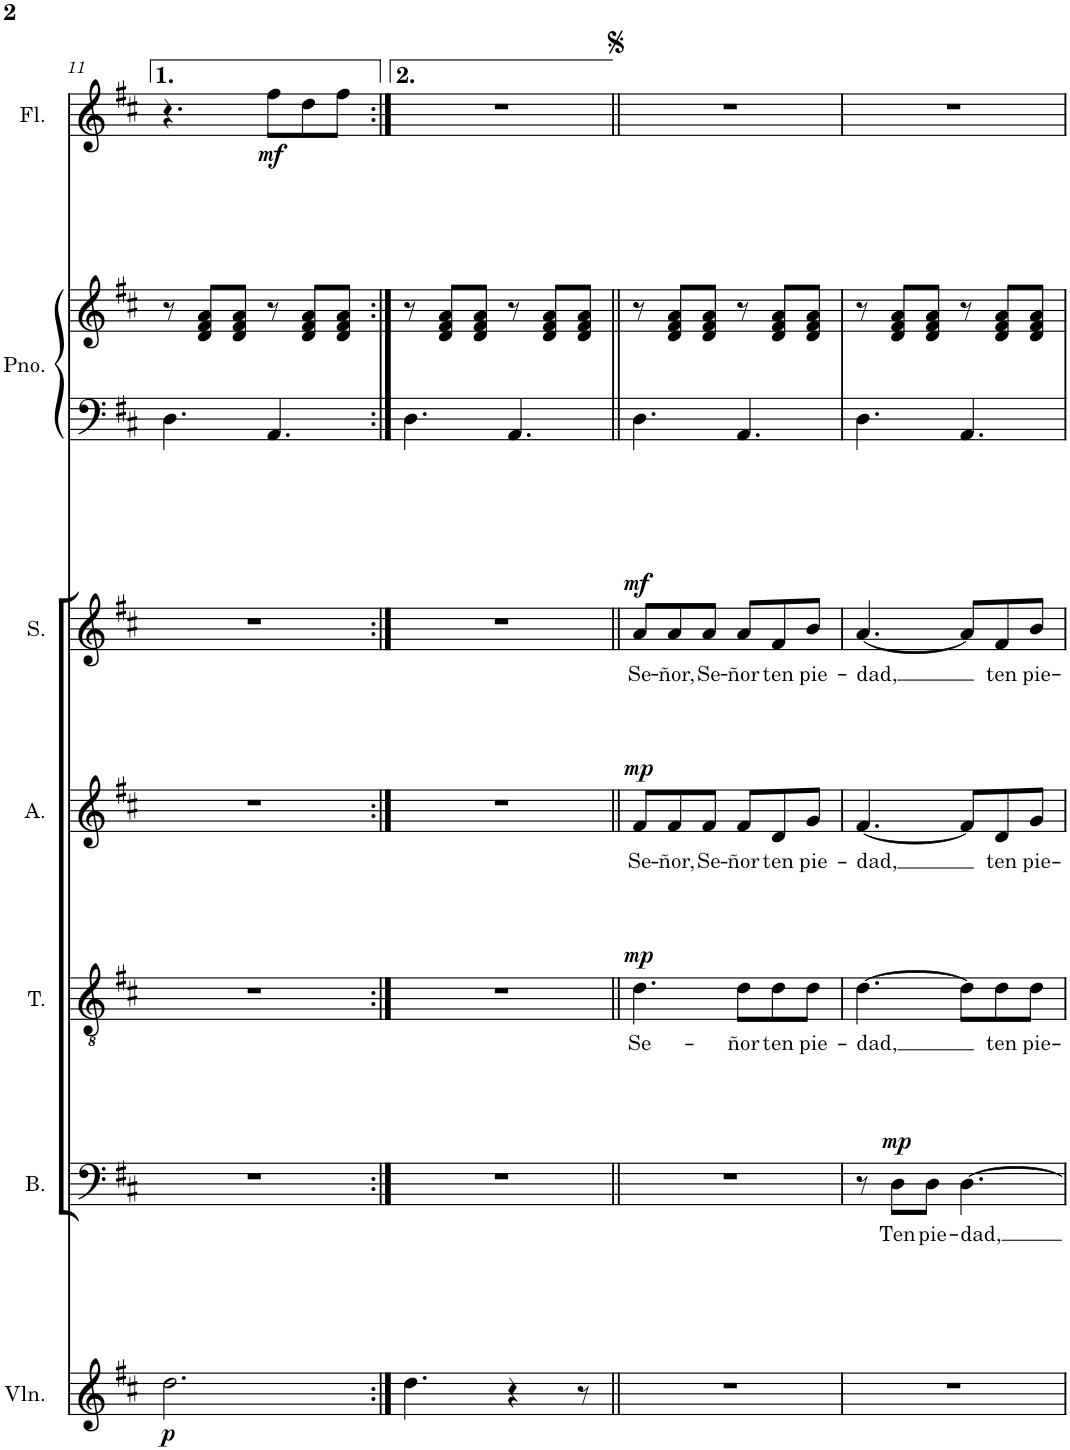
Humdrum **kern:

**kern	**dynam	**kern	**text	**dynam	**kern	**text	**dynam	**kern	**text	**dynam	**kern	**text	**dynam	**kern	**kern	**kern	**dynam
*part7	*part7	*part6	*part6	*part6	*part5	*part5	*part5	*part4	*part4	*part4	*part3	*part3	*part3	*part2	*part2	*part1	*part1
*staff8	*staff8	*staff7	*staff7	*staff7	*staff6	*staff6	*staff6	*staff5	*staff5	*staff5	*staff4	*staff4	*staff4	*staff3	*staff2	*staff1	*staff1
*I"Violín	*	*I"Bajo	*	*	*I"Tenor	*	*	*I"Alto	*	*	*I"Soprano	*	*	*I"Piano	*	*I"Flauta	*
*I'Vln.	*	*I'B.	*	*	*I'T.	*	*	*I'A.	*	*	*I'S.	*	*	*I'Pno.	*	*I'Fl.	*
!!LO:PB:g=z
*clefG2	*	*clefF4	*	*	*clefGv2	*	*	*clefG2	*	*	*clefG2	*	*	*clefF4	*clefG2	*clefG2	*
*k[f#c#]	*	*k[f#c#]	*	*	*k[f#c#]	*	*	*k[f#c#]	*	*	*k[f#c#]	*	*	*k[f#c#]	*k[f#c#]	*k[f#c#]	*
*M6/8	*	*M6/8	*	*	*M6/8	*	*	*M6/8	*	*	*M6/8	*	*	*M6/8	*M6/8	*M6/8	*
=11	=11	=11	=11	=11	=11	=11	=11	=11	=11	=11	=11	=11	=11	=11	=11	=11	=11
!	!LO:DY:b	!	!	!	!	!	!	!	!	!	!	!	!	!	!	!	!
2.dd\	p	2.r	.	.	2.r	.	.	2.r	.	.	2.r	.	.	4.D\	8r	4.r	.
.	.	.	.	.	.	.	.	.	.	.	.	.	.	.	8d/ 8f#/ 8a/L	.	.
.	.	.	.	.	.	.	.	.	.	.	.	.	.	.	8d/ 8f#/ 8a/J	.	.
!	!	!	!	!	!	!	!	!	!	!	!	!	!	!	!	!	!LO:DY:b
.	.	.	.	.	.	.	.	.	.	.	.	.	.	4.AA/	8r	8ff#\L	mf
.	.	.	.	.	.	.	.	.	.	.	.	.	.	.	8d/ 8f#/ 8a/L	8dd\	.
.	.	.	.	.	.	.	.	.	.	.	.	.	.	.	8d/ 8f#/ 8a/J	8ff#\J	.
=12:|!	=12:|!	=12:|!	=12:|!	=12:|!	=12:|!	=12:|!	=12:|!	=12:|!	=12:|!	=12:|!	=12:|!	=12:|!	=12:|!	=12:|!	=12:|!	=12:|!	=12:|!
4.dd\	.	2.r	.	.	2.r	.	.	2.r	.	.	2.r	.	.	4.D\	8r	2.r	.
.	.	.	.	.	.	.	.	.	.	.	.	.	.	.	8d/ 8f#/ 8a/L	.	.
.	.	.	.	.	.	.	.	.	.	.	.	.	.	.	8d/ 8f#/ 8a/J	.	.
4r	.	.	.	.	.	.	.	.	.	.	.	.	.	4.AA/	8r	.	.
.	.	.	.	.	.	.	.	.	.	.	.	.	.	.	8d/ 8f#/ 8a/L	.	.
8r	.	.	.	.	.	.	.	.	.	.	.	.	.	.	8d/ 8f#/ 8a/J	.	.
=13||	=13||	=13||	=13||	=13||	=13||	=13||	=13||	=13||	=13||	=13||	=13||	=13||	=13||	=13||	=13||	=13||	=13||
!	!	!	!	!	!	!LO:LY:b	!LO:DY:a	!	!LO:LY:b	!LO:DY:a	!	!LO:LY:b	!LO:DY:a	!	!	!	!
2.r	.	2.r	.	.	4.d\	Se-	mp	8f#/L	Se-	mp	8a/L	Se-	mf	4.D\	8r	2.r	.
!	!	!	!	!	!	!	!	!	!LO:LY:b	!	!	!LO:LY:b	!	!	!	!	!
.	.	.	.	.	.	.	.	8f#/	-ñor,	.	8a/	-ñor,	.	.	8d/ 8f#/ 8a/L	.	.
!	!	!	!	!	!	!	!	!	!LO:LY:b	!	!	!LO:LY:b	!	!	!	!	!
.	.	.	.	.	.	.	.	8f#/J	Se-	.	8a/J	Se-	.	.	8d/ 8f#/ 8a/J	.	.
!	!	!	!	!	!	!LO:LY:b	!	!	!LO:LY:b	!	!	!LO:LY:b	!	!	!	!	!
.	.	.	.	.	8d\L	-ñor	.	8f#/L	-ñor	.	8a/L	-ñor	.	4.AA/	8r	.	.
!	!	!	!	!	!	!LO:LY:b	!	!	!LO:LY:b	!	!	!LO:LY:b	!	!	!	!	!
.	.	.	.	.	8d\	ten	.	8d/	ten	.	8f#/	ten	.	.	8d/ 8f#/ 8a/L	.	.
!	!	!	!	!	!	!LO:LY:b	!	!	!LO:LY:b	!	!	!LO:LY:b	!	!	!	!	!
.	.	.	.	.	8d\J	pie-	.	8g/J	pie-	.	8b/J	pie-	.	.	8d/ 8f#/ 8a/J	.	.
=14	=14	=14	=14	=14	=14	=14	=14	=14	=14	=14	=14	=14	=14	=14	=14	=14	=14
!	!	!	!	!	!	!LO:LY:b	!	!	!LO:LY:b	!	!	!LO:LY:b	!	!	!	!	!
2.r	.	8r	.	.	[4.d\	-dad,	.	[4.f#/	-dad,	.	[4.a/	-dad,	.	4.D\	8r	2.r	.
!	!	!	!LO:LY:b	!LO:DY:a	!	!	!	!	!	!	!	!	!	!	!	!	!
.	.	8D\L	Ten	mp	.	.	.	.	.	.	.	.	.	.	8d/ 8f#/ 8a/L	.	.
!	!	!	!LO:LY:b	!	!	!	!	!	!	!	!	!	!	!	!	!	!
.	.	8D\J	pie-	.	.	.	.	.	.	.	.	.	.	.	8d/ 8f#/ 8a/J	.	.
!	!	!	!LO:LY:b	!	!	!	!	!	!	!	!	!	!	!	!	!	!
.	.	[4.D\	-dad,	.	8d\L]	.	.	8f#/L]	.	.	8a/L]	.	.	4.AA/	8r	.	.
!	!	!	!	!	!	!LO:LY:b	!	!	!LO:LY:b	!	!	!LO:LY:b	!	!	!	!	!
.	.	.	.	.	8d\	ten	.	8d/	ten	.	8f#/	ten	.	.	8d/ 8f#/ 8a/L	.	.
!	!	!	!	!	!	!LO:LY:b	!	!	!LO:LY:b	!	!	!LO:LY:b	!	!	!	!	!
.	.	.	.	.	8d\J	pie-	.	8g/J	pie-	.	8b/J	pie-	.	.	8d/ 8f#/ 8a/J	.	.
=	=	=	=	=	=	=	=	=	=	=	=	=	=	=	=	=	=
*-	*-	*-	*-	*-	*-	*-	*-	*-	*-	*-	*-	*-	*-	*-	*-	*-	*-
